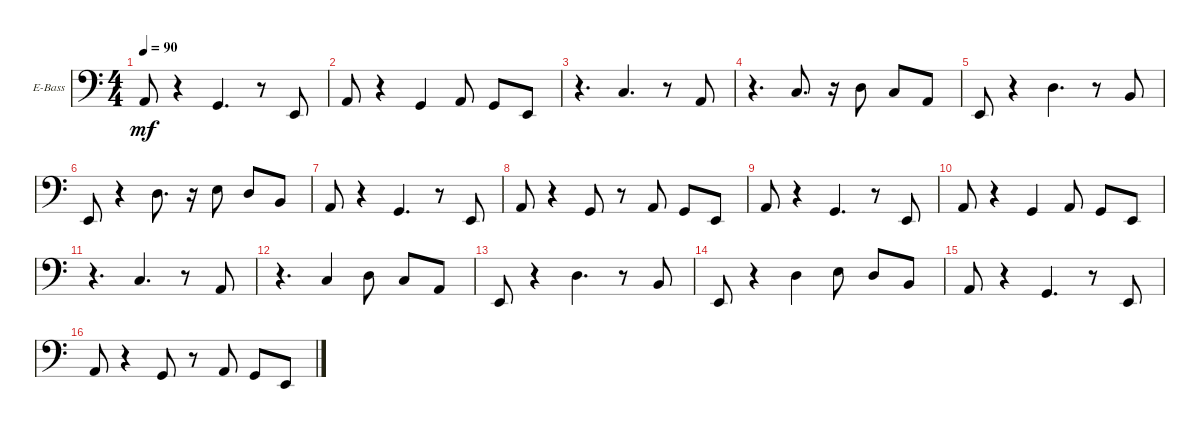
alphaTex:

\bracketExtendMode groupsimilarinstruments
\firstSystemTrackNameOrientation horizontal
\otherSystemsTrackNameOrientation horizontal
\track ("Бас гитара" "E-Bass") {instrument electricbassfinger}
\staff {score}
\tuning (G2 D2 A1 E1)
\ts (4 4)
\tempo 90
\clef f4
\ks c
0.3.8{dy mf} r.4 3.4.4{d} r.8 0.4.8 |
0.3.8 r.4 3.4.4 0.3.8 3.4.8 0.4.8 |
r.4{d} 3.3.4{d} r.8 0.3.8 |
r.4{d} 3.3.8{d} r.16 0.2.8 3.3.8 0.3.8 |
0.4.8 r.4 0.2.4{d} r.8 2.3.8 |
0.4.8 r.4 0.2.8{d} r.16 2.2.8 0.2.8 2.3.8 |
0.3.8 r.4 3.4.4{d} r.8 0.4.8 |
0.3.8 r.4 3.4.8 r.8 0.3.8 3.4.8 0.4.8 |
0.3.8 r.4 3.4.4{d} r.8 0.4.8 |
0.3.8 r.4 3.4.4 0.3.8 3.4.8 0.4.8 |
r.4{d} 3.3.4{d} r.8 0.3.8 |
r.4{d} 3.3.4 0.2.8 3.3.8 0.3.8 |
0.4.8 r.4 0.2.4{d} r.8 2.3.8 |
0.4.8 r.4 0.2.4 2.2.8 0.2.8 2.3.8 |
0.3.8 r.4 3.4.4{d} r.8 0.4.8 |
0.3.8 r.4 3.4.8 r.8 0.3.8 3.4.8 0.4.8
